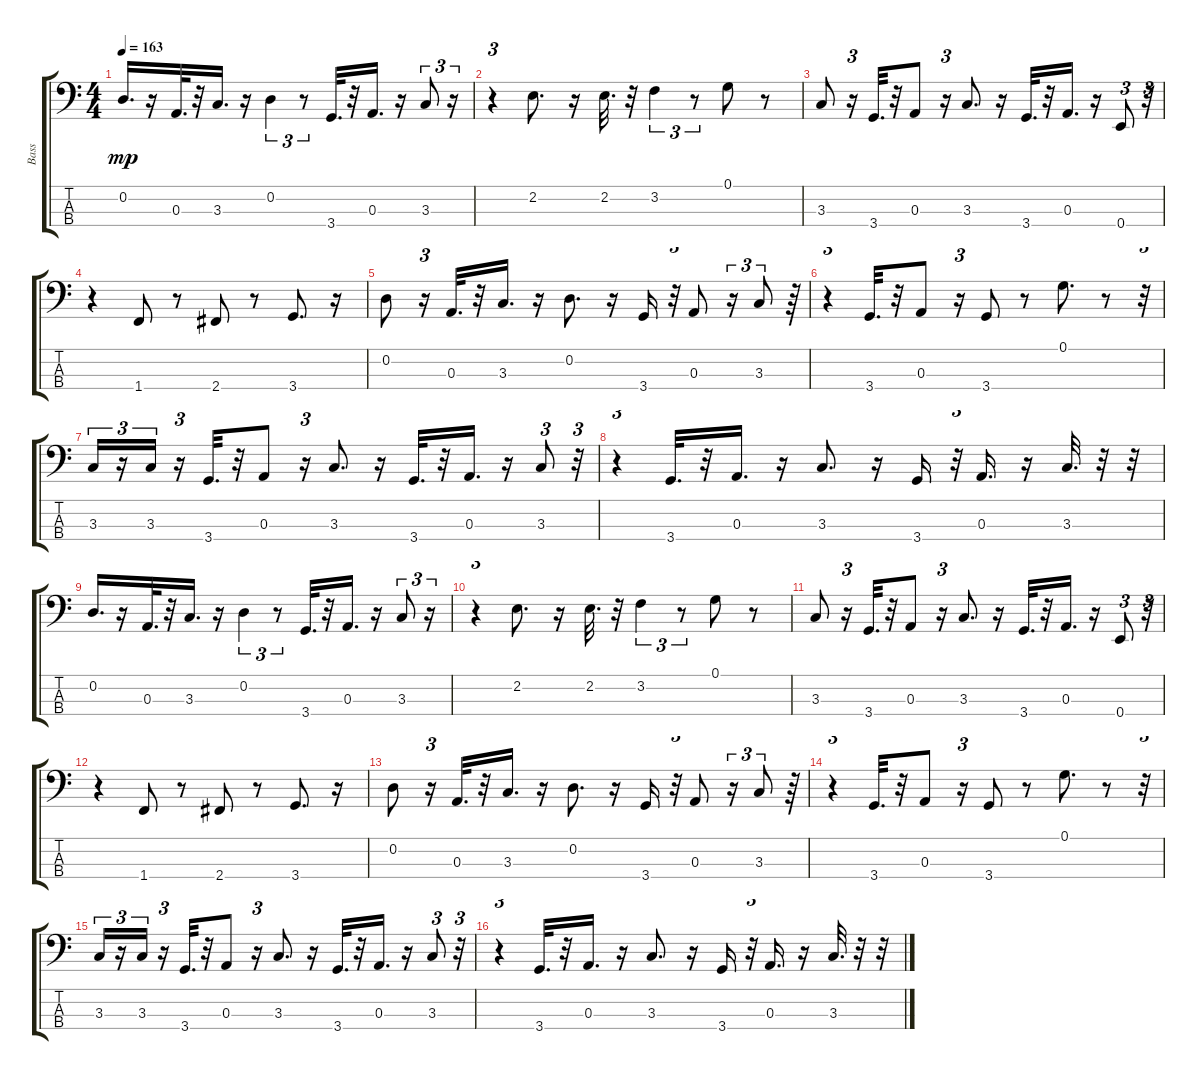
\track ("Bass" "Bass") {instrument fretlessbass}
\staff {score tabs}
\tuning (G2 D2 A1 E1) {hide}
\ts (4 4)
\tempo 163
\clef f4
\ks c
0.2.16{d dy mp} r.16 0.3.32{d} r.32 3.3.16{d} r.16 0.2.4{tu (3 2)} r.8{tu (3 2)} 3.4.32{d} r.32 0.3.16{d} r.16 3.3.8{tu (3 2)} r.16{tu (3 2)} |
r.4{tu (3 2)} 2.2.8{d} r.16 2.2.32{d} r.32 3.2.4{tu (3 2)} r.8{tu (3 2)} 0.1.8 r.8 |
3.3.8 r.16{tu (3 2)} 3.4.32{d} r.32 0.3.8 r.16{tu (3 2)} 3.3.8{d} r.16 3.4.32{d} r.32 0.3.16{d} r.16 0.4.8{tu (3 2)} r.32{tu (3 2)} |
r.4 1.4.8 r.8 2.4.8 r.8 3.4.8{d} r.16 |
0.2.8 r.16{tu (3 2)} 0.3.32{d} r.32 3.3.16{d} r.16 0.2.8{d} r.16 3.4.16 r.32{tu (3 2)} 0.3.8 r.16{tu (3 2)} 3.3.8{tu (3 2)} r.64 |
r.4{tu (3 2)} 3.4.32{d} r.32 0.3.8 r.16{tu (3 2)} 3.4.8 r.8 0.1.8{d} r.8 r.32{tu (3 2)} |
3.3.16{tu (3 2)} r.16{tu (3 2)} 3.3.16{tu (3 2)} r.16{tu (3 2)} 3.4.32{d} r.32 0.3.8 r.16{tu (3 2)} 3.3.8{d} r.16 3.4.32{d} r.32 0.3.16{d} r.16 3.3.8{tu (3 2)} r.32{tu (3 2)} |
r.4{tu (3 2)} 3.4.32{d} r.32 0.3.16{d} r.16 3.3.8{d} r.16 3.4.16 r.32{tu (3 2)} 0.3.16{d} r.16 3.3.32{d} r.32 r.32 |
0.2.16{d} r.16 0.3.32{d} r.32 3.3.16{d} r.16 0.2.4{tu (3 2)} r.8{tu (3 2)} 3.4.32{d} r.32 0.3.16{d} r.16 3.3.8{tu (3 2)} r.16{tu (3 2)} |
r.4{tu (3 2)} 2.2.8{d} r.16 2.2.32{d} r.32 3.2.4{tu (3 2)} r.8{tu (3 2)} 0.1.8 r.8 |
3.3.8 r.16{tu (3 2)} 3.4.32{d} r.32 0.3.8 r.16{tu (3 2)} 3.3.8{d} r.16 3.4.32{d} r.32 0.3.16{d} r.16 0.4.8{tu (3 2)} r.32{tu (3 2)} |
r.4 1.4.8 r.8 2.4.8 r.8 3.4.8{d} r.16 |
0.2.8 r.16{tu (3 2)} 0.3.32{d} r.32 3.3.16{d} r.16 0.2.8{d} r.16 3.4.16 r.32{tu (3 2)} 0.3.8 r.16{tu (3 2)} 3.3.8{tu (3 2)} r.64 |
r.4{tu (3 2)} 3.4.32{d} r.32 0.3.8 r.16{tu (3 2)} 3.4.8 r.8 0.1.8{d} r.8 r.32{tu (3 2)} |
3.3.16{tu (3 2)} r.16{tu (3 2)} 3.3.16{tu (3 2)} r.16{tu (3 2)} 3.4.32{d} r.32 0.3.8 r.16{tu (3 2)} 3.3.8{d} r.16 3.4.32{d} r.32 0.3.16{d} r.16 3.3.8{tu (3 2)} r.32{tu (3 2)} |
r.4{tu (3 2)} 3.4.32{d} r.32 0.3.16{d} r.16 3.3.8{d} r.16 3.4.16 r.32{tu (3 2)} 0.3.16{d} r.16 3.3.32{d} r.32 r.32
